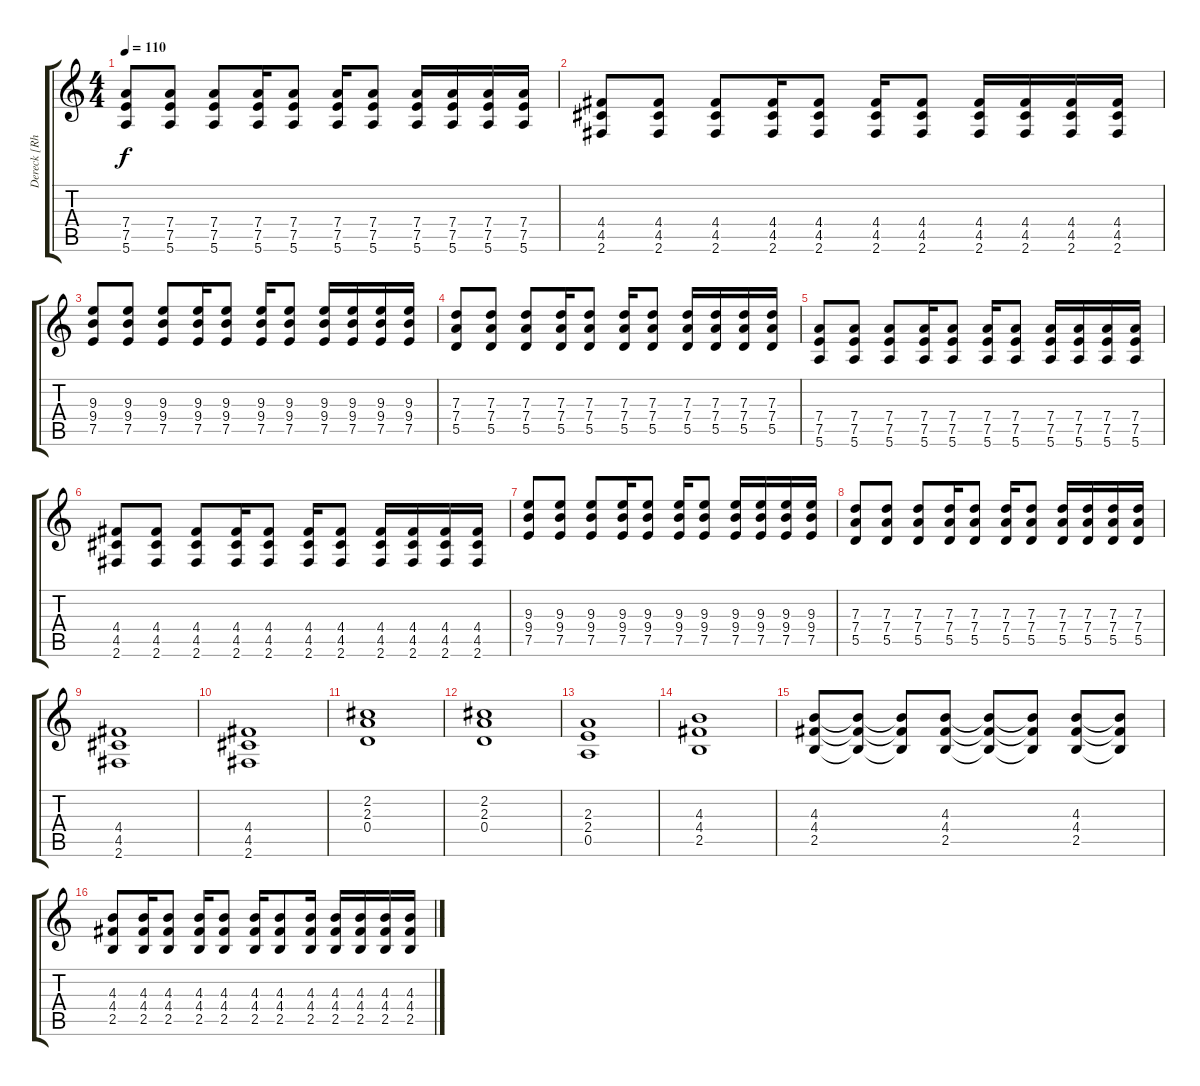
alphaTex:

\track ("Dereck [Rhythm Guitar]" "Dereck [Rh") {instrument distortionguitar}
\staff {score tabs}
\tuning (E4 B3 G3 D3 A2 E2) {hide}
\ts (4 4)
\tempo 110
\clef g2
\ks c
(7.4 7.5 5.6).8{dy f} (7.4 7.5 5.6).8 (7.4 7.5 5.6).8 (7.4 7.5 5.6).16 (7.4 7.5 5.6).8 (7.4 7.5 5.6).16 (7.4 7.5 5.6).8 (7.4 7.5 5.6).16 (7.4 7.5 5.6).16 (7.4 7.5 5.6).16 (7.4 7.5 5.6).16 |
(4.4 4.5 2.6).8 (4.4 4.5 2.6).8 (4.4 4.5 2.6).8 (4.4 4.5 2.6).16 (4.4 4.5 2.6).8 (4.4 4.5 2.6).16 (4.4 4.5 2.6).8 (4.4 4.5 2.6).16 (4.4 4.5 2.6).16 (4.4 4.5 2.6).16 (4.4 4.5 2.6).16 |
(9.3 9.4 7.5).8 (9.3 9.4 7.5).8 (9.3 9.4 7.5).8 (9.3 9.4 7.5).16 (9.3 9.4 7.5).8 (9.3 9.4 7.5).16 (9.3 9.4 7.5).8 (9.3 9.4 7.5).16 (9.3 9.4 7.5).16 (9.3 9.4 7.5).16 (9.3 9.4 7.5).16 |
(7.3 7.4 5.5).8 (7.3 7.4 5.5).8 (7.3 7.4 5.5).8 (7.3 7.4 5.5).16 (7.3 7.4 5.5).8 (7.3 7.4 5.5).16 (7.3 7.4 5.5).8 (7.3 7.4 5.5).16 (7.3 7.4 5.5).16 (7.3 7.4 5.5).16 (7.3 7.4 5.5).16 |
(7.4 7.5 5.6).8 (7.4 7.5 5.6).8 (7.4 7.5 5.6).8 (7.4 7.5 5.6).16 (7.4 7.5 5.6).8 (7.4 7.5 5.6).16 (7.4 7.5 5.6).8 (7.4 7.5 5.6).16 (7.4 7.5 5.6).16 (7.4 7.5 5.6).16 (7.4 7.5 5.6).16 |
(4.4 4.5 2.6).8 (4.4 4.5 2.6).8 (4.4 4.5 2.6).8 (4.4 4.5 2.6).16 (4.4 4.5 2.6).8 (4.4 4.5 2.6).16 (4.4 4.5 2.6).8 (4.4 4.5 2.6).16 (4.4 4.5 2.6).16 (4.4 4.5 2.6).16 (4.4 4.5 2.6).16 |
(9.3 9.4 7.5).8 (9.3 9.4 7.5).8 (9.3 9.4 7.5).8 (9.3 9.4 7.5).16 (9.3 9.4 7.5).8 (9.3 9.4 7.5).16 (9.3 9.4 7.5).8 (9.3 9.4 7.5).16 (9.3 9.4 7.5).16 (9.3 9.4 7.5).16 (9.3 9.4 7.5).16 |
(7.3 7.4 5.5).8 (7.3 7.4 5.5).8 (7.3 7.4 5.5).8 (7.3 7.4 5.5).16 (7.3 7.4 5.5).8 (7.3 7.4 5.5).16 (7.3 7.4 5.5).8 (7.3 7.4 5.5).16 (7.3 7.4 5.5).16 (7.3 7.4 5.5).16 (7.3 7.4 5.5).16 |
(4.4 4.5 2.6).1 |
(4.4 4.5 2.6).1 |
(2.2 2.3 0.4).1 |
(2.2 2.3 0.4).1 |
(2.3 2.4 0.5).1 |
(4.3 4.4 2.5).1 |
(4.3 4.4 2.5).8 (4.3{t} 4.4{t} 2.5{t}).8 (4.3{t} 4.4{t} 2.5{t}).8 (4.3 4.4 2.5).8 (4.3{t} 4.4{t} 2.5{t}).8 (4.3{t} 4.4{t} 2.5{t}).8 (4.3 4.4 2.5).8 (4.3{t} 4.4{t} 2.5{t}).8 |
(4.3 4.4 2.5).8 (4.3 4.4 2.5).16 (4.3 4.4 2.5).8 (4.3 4.4 2.5).16 (4.3 4.4 2.5).8 (4.3 4.4 2.5).16 (4.3 4.4 2.5).8 (4.3 4.4 2.5).16 (4.3 4.4 2.5).16 (4.3 4.4 2.5).16 (4.3 4.4 2.5).16 (4.3 4.4 2.5).16
